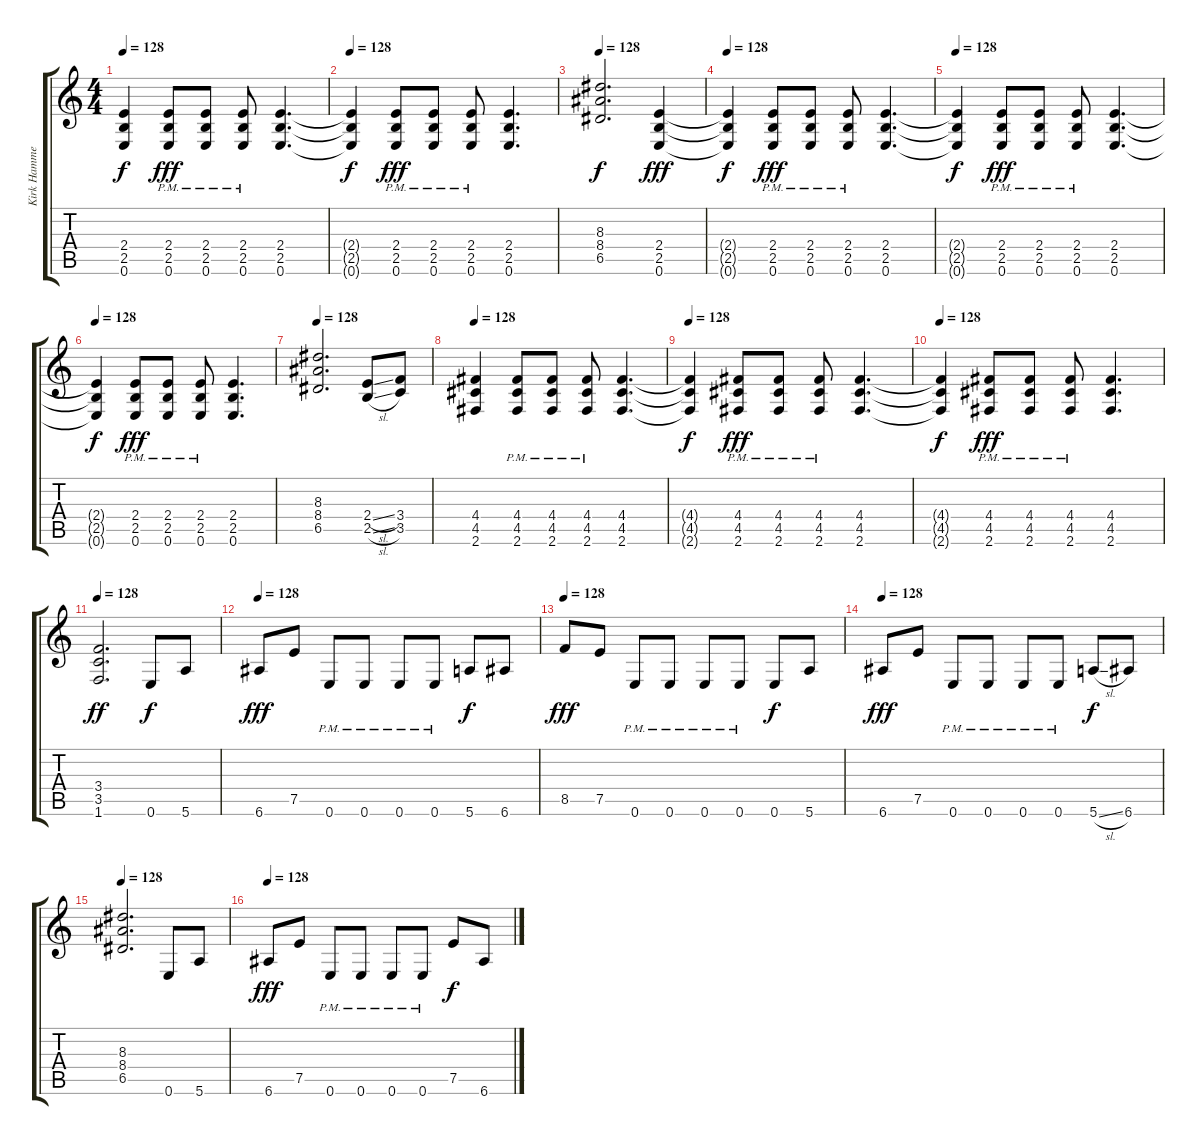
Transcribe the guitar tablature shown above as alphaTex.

\track ("Kirk Hammet (Guitar 2)" "Kirk Hamme") {instrument distortionguitar}
\staff {score tabs}
\tuning (E4 B3 G3 D3 A2 E2) {hide}
\ts (4 4)
\tempo 128
\clef g2
\ks c
(2.4{t} 2.5{t} 0.6{t}).4{dy f} (2.4{pm} 2.5{pm} 0.6{pm}).8{dy fff} (2.4{pm} 2.5{pm} 0.6{pm}).8 (2.4{pm} 2.5{pm} 0.6{pm}).8 (2.4 2.5 0.6).4{d} |
\tempo 128
(2.4{t} 2.5{t} 0.6{t}).4{dy f} (2.4{pm} 2.5{pm} 0.6{pm}).8{dy fff} (2.4{pm} 2.5{pm} 0.6{pm}).8 (2.4{pm} 2.5{pm} 0.6{pm}).8 (2.4 2.5 0.6).4{d} |
\tempo 128
(8.3 8.4 6.5).2{d dy f} (2.4 2.5 0.6).4{dy fff} |
\tempo 128
(2.4{t} 2.5{t} 0.6{t}).4{dy f} (2.4{pm} 2.5{pm} 0.6{pm}).8{dy fff} (2.4{pm} 2.5{pm} 0.6{pm}).8 (2.4{pm} 2.5{pm} 0.6{pm}).8 (2.4 2.5 0.6).4{d} |
\tempo 128
(2.4{t} 2.5{t} 0.6{t}).4{dy f} (2.4{pm} 2.5{pm} 0.6{pm}).8{dy fff} (2.4{pm} 2.5{pm} 0.6{pm}).8 (2.4{pm} 2.5{pm} 0.6{pm}).8 (2.4 2.5 0.6).4{d} |
\tempo 128
(2.4{t} 2.5{t} 0.6{t}).4{dy f} (2.4{pm} 2.5{pm} 0.6{pm}).8{dy fff} (2.4{pm} 2.5{pm} 0.6{pm}).8 (2.4{pm} 2.5{pm} 0.6{pm}).8 (2.4 2.5 0.6).4{d} |
\tempo 128
(8.3 8.4 6.5).2{d} (2.4{sl} 2.5{sl}).8 (3.4 3.5).8 |
\tempo 128
(4.4 4.5 2.6).4 (4.4{pm} 4.5{pm} 2.6{pm}).8 (4.4{pm} 4.5{pm} 2.6{pm}).8 (4.4{pm} 4.5{pm} 2.6{pm}).8 (4.4 4.5 2.6).4{d} |
\tempo 128
(4.4{t} 4.5{t} 2.6{t}).4{dy f} (4.4{pm} 4.5{pm} 2.6{pm}).8{dy fff} (4.4{pm} 4.5{pm} 2.6{pm}).8 (4.4{pm} 4.5{pm} 2.6{pm}).8 (4.4 4.5 2.6).4{d} |
\tempo 128
(4.4{t} 4.5{t} 2.6{t}).4{dy f} (4.4{pm} 4.5{pm} 2.6{pm}).8{dy fff} (4.4{pm} 4.5{pm} 2.6{pm}).8 (4.4{pm} 4.5{pm} 2.6{pm}).8 (4.4 4.5 2.6).4{d} |
\tempo 128
(3.4 3.5 1.6).2{d dy ff} 0.6.8{dy f} 5.6.8 |
\tempo 128
6.6.8{dy fff} 7.5.8 0.6{pm}.8 0.6{pm}.8 0.6{pm}.8 0.6{pm}.8 5.6.8{dy f} 6.6.8 |
\tempo 128
8.5.8{dy fff} 7.5.8 0.6{pm}.8 0.6{pm}.8 0.6{pm}.8 0.6{pm}.8 0.6.8{dy f} 5.6.8 |
\tempo 128
6.6.8{dy fff} 7.5.8 0.6{pm}.8 0.6{pm}.8 0.6{pm}.8 0.6{pm}.8 5.6{sl}.8{dy f} 6.6.8 |
\tempo 128
(8.3 8.4 6.5).2{d} 0.6.8 5.6.8 |
\tempo 128
6.6.8{dy fff} 7.5.8 0.6{pm}.8 0.6{pm}.8 0.6{pm}.8 0.6{pm}.8 7.5.8{dy f} 6.6.8
